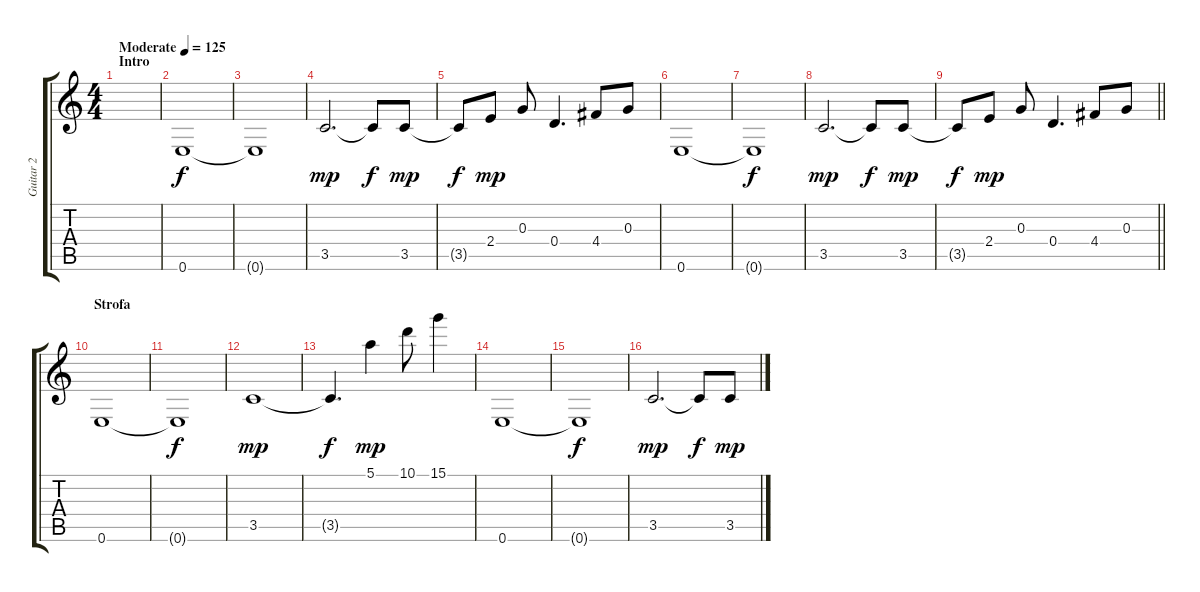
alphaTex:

\track ("Guitar 2" "Guitar 2") {instrument distortionguitar}
\staff {score tabs}
\tuning (E4 B3 G3 D3 A2 E2) {hide}
\ts (4 4)
\section ("" "Intro")
\tempo (125 "Moderate")
\clef g2
\ks c
|
0.6.1 |
0.6{t}.1{dy f} |
3.5.2{d dy mp} 3.5{t}.8{dy f} 3.5.8{dy mp} |
3.5{t}.8{dy f} 2.4.8{dy mp} 0.3.8 0.4.4{d} 4.4.8 0.3.8 |
0.6.1 |
0.6{t}.1{dy f} |
3.5.2{d dy mp} 3.5{t}.8{dy f} 3.5.8{dy mp} |
\barLineRight lightlight
3.5{t}.8{dy f} 2.4.8{dy mp} 0.3.8 0.4.4{d} 4.4.8 0.3.8 |
\section ("" "Strofa")
0.6.1 |
0.6{t}.1{dy f} |
3.5.1{dy mp} |
3.5{t}.4{d dy f} 5.1.4{dy mp} 10.1.8 15.1.4 |
0.6.1 |
0.6{t}.1{dy f} |
3.5.2{d dy mp} 3.5{t}.8{dy f} 3.5.8{dy mp}
